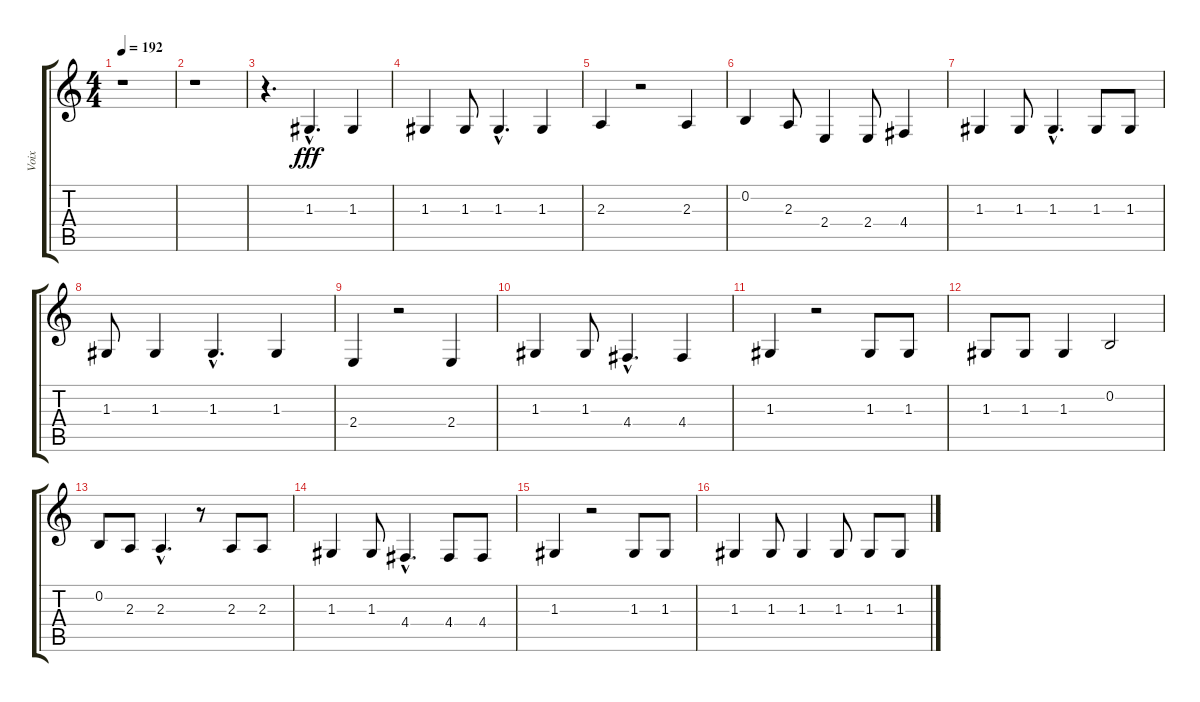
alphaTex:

\track ("Voix" "Voix") {instrument tenorsax}
\staff {score tabs}
\tuning (E4 B3 G3 D3 A2 E2) {hide}
\ts (4 4)
\tempo 192
\clef g2
\ks c
r.1{dy fff instrument tenorsax} |
r.1 |
r.4{d} 1.3{hac}.4{d} 1.3.4 |
1.3.4 1.3.8 1.3{hac}.4{d} 1.3.4 |
2.3.4 r.2 2.3.4 |
0.2.4 2.3.8 2.4.4 2.4.8 4.4.4 |
1.3.4 1.3.8 1.3{hac}.4{d} 1.3.8 1.3.8 |
1.3.8 1.3.4 1.3{hac}.4{d} 1.3.4 |
2.4.4 r.2 2.4.4 |
1.3.4 1.3.8 4.4{hac}.4{d} 4.4.4 |
1.3.4 r.2 1.3.8 1.3.8 |
1.3.8 1.3.8 1.3.4 0.2.2 |
0.2.8 2.3.8 2.3{hac}.4{d} r.8 2.3.8 2.3.8 |
1.3.4 1.3.8 4.4{hac}.4{d} 4.4.8 4.4.8 |
1.3.4 r.2 1.3.8 1.3.8 |
1.3.4 1.3.8 1.3.4 1.3.8 1.3.8 1.3.8
